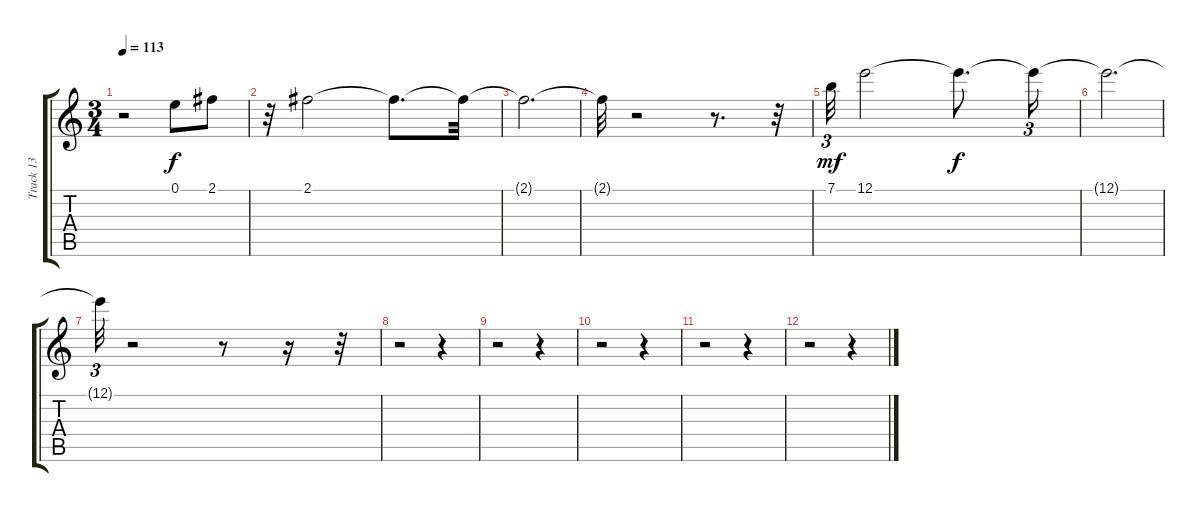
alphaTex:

\track ("Track 13" "Track 13") {instrument electricguitarjazz}
\staff {score tabs}
\tuning (E4 B3 G3 D3 A2 E2) {hide}
\ts (3 4)
\tempo 113
\clef g2
\ks c
r.2{dy f} 0.1.8 2.1.8 |
r.32 2.1.2 2.1{t}.8{d} 2.1{t}.32 |
2.1{t}.2{d} |
2.1{t}.32 r.2 r.8{d} r.32 |
7.1.32{tu (3 2) dy mf} 12.1.2 12.1{t}.8{d dy f} 12.1{t}.16{tu (3 2)} |
12.1{t}.2{d} |
12.1{t}.32{tu (3 2)} r.2 r.8 r.16 r.32 |
r.2 r.4 |
r.2 r.4 |
r.2 r.4 |
r.2 r.4 |
r.2 r.4
